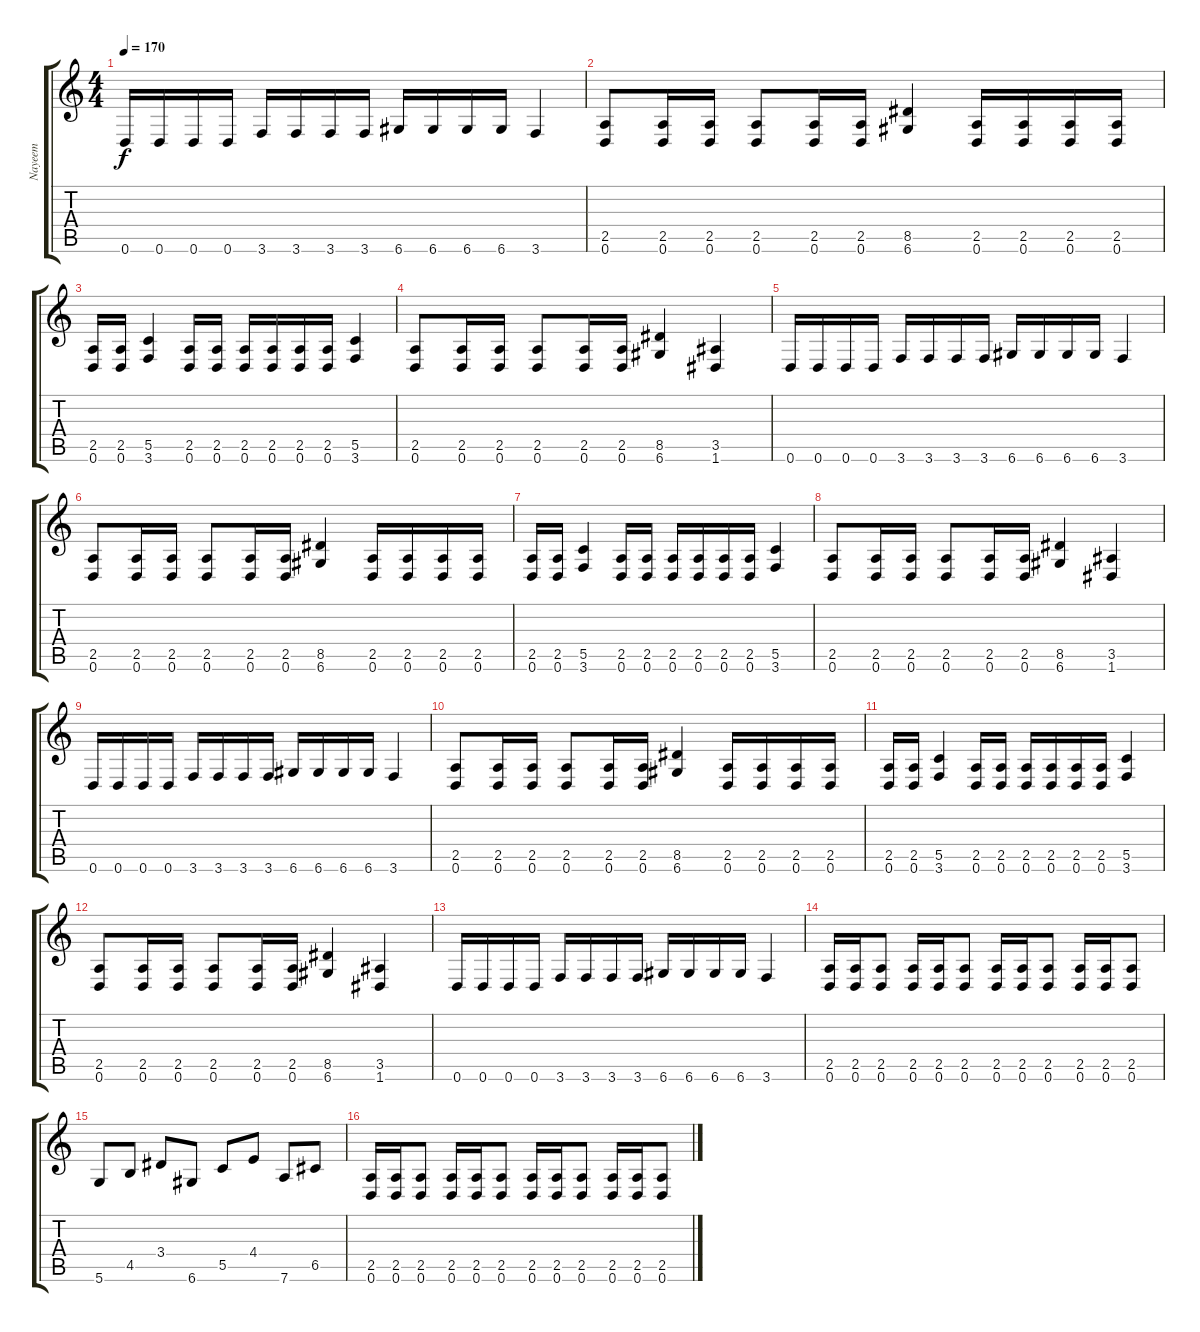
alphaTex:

\track ("Nayeem" "Nayeem") {instrument overdrivenguitar}
\staff {score tabs}
\tuning (D4 A3 F3 C3 G2 D2) {hide}
\ts (4 4)
\tempo 170
\clef g2
\ks c
0.6.16{dy f} 0.6.16 0.6.16 0.6.16 3.6.16 3.6.16 3.6.16 3.6.16 6.6.16 6.6.16 6.6.16 6.6.16 3.6.4 |
(2.5 0.6).8 (2.5 0.6).16 (2.5 0.6).16 (2.5 0.6).8 (2.5 0.6).16 (2.5 0.6).16 (8.5 6.6).4 (2.5 0.6).16 (2.5 0.6).16 (2.5 0.6).16 (2.5 0.6).16 |
(2.5 0.6).16 (2.5 0.6).16 (5.5 3.6).4 (2.5 0.6).16 (2.5 0.6).16 (2.5 0.6).16 (2.5 0.6).16 (2.5 0.6).16 (2.5 0.6).16 (5.5 3.6).4 |
(2.5 0.6).8 (2.5 0.6).16 (2.5 0.6).16 (2.5 0.6).8 (2.5 0.6).16 (2.5 0.6).16 (8.5 6.6).4 (3.5 1.6).4 |
0.6.16 0.6.16 0.6.16 0.6.16 3.6.16 3.6.16 3.6.16 3.6.16 6.6.16 6.6.16 6.6.16 6.6.16 3.6.4 |
(2.5 0.6).8 (2.5 0.6).16 (2.5 0.6).16 (2.5 0.6).8 (2.5 0.6).16 (2.5 0.6).16 (8.5 6.6).4 (2.5 0.6).16 (2.5 0.6).16 (2.5 0.6).16 (2.5 0.6).16 |
(2.5 0.6).16 (2.5 0.6).16 (5.5 3.6).4 (2.5 0.6).16 (2.5 0.6).16 (2.5 0.6).16 (2.5 0.6).16 (2.5 0.6).16 (2.5 0.6).16 (5.5 3.6).4 |
(2.5 0.6).8 (2.5 0.6).16 (2.5 0.6).16 (2.5 0.6).8 (2.5 0.6).16 (2.5 0.6).16 (8.5 6.6).4 (3.5 1.6).4 |
0.6.16 0.6.16 0.6.16 0.6.16 3.6.16 3.6.16 3.6.16 3.6.16 6.6.16 6.6.16 6.6.16 6.6.16 3.6.4 |
(2.5 0.6).8 (2.5 0.6).16 (2.5 0.6).16 (2.5 0.6).8 (2.5 0.6).16 (2.5 0.6).16 (8.5 6.6).4 (2.5 0.6).16 (2.5 0.6).16 (2.5 0.6).16 (2.5 0.6).16 |
(2.5 0.6).16 (2.5 0.6).16 (5.5 3.6).4 (2.5 0.6).16 (2.5 0.6).16 (2.5 0.6).16 (2.5 0.6).16 (2.5 0.6).16 (2.5 0.6).16 (5.5 3.6).4 |
(2.5 0.6).8 (2.5 0.6).16 (2.5 0.6).16 (2.5 0.6).8 (2.5 0.6).16 (2.5 0.6).16 (8.5 6.6).4 (3.5 1.6).4 |
0.6.16 0.6.16 0.6.16 0.6.16 3.6.16 3.6.16 3.6.16 3.6.16 6.6.16 6.6.16 6.6.16 6.6.16 3.6.4 |
(2.5 0.6).16 (2.5 0.6).16 (2.5 0.6).8 (2.5 0.6).16 (2.5 0.6).16 (2.5 0.6).8 (2.5 0.6).16 (2.5 0.6).16 (2.5 0.6).8 (2.5 0.6).16 (2.5 0.6).16 (2.5 0.6).8 |
5.6.8 4.5.8 3.4.8 6.6.8 5.5.8 4.4.8 7.6.8 6.5.8 |
(2.5 0.6).16 (2.5 0.6).16 (2.5 0.6).8 (2.5 0.6).16 (2.5 0.6).16 (2.5 0.6).8 (2.5 0.6).16 (2.5 0.6).16 (2.5 0.6).8 (2.5 0.6).16 (2.5 0.6).16 (2.5 0.6).8
